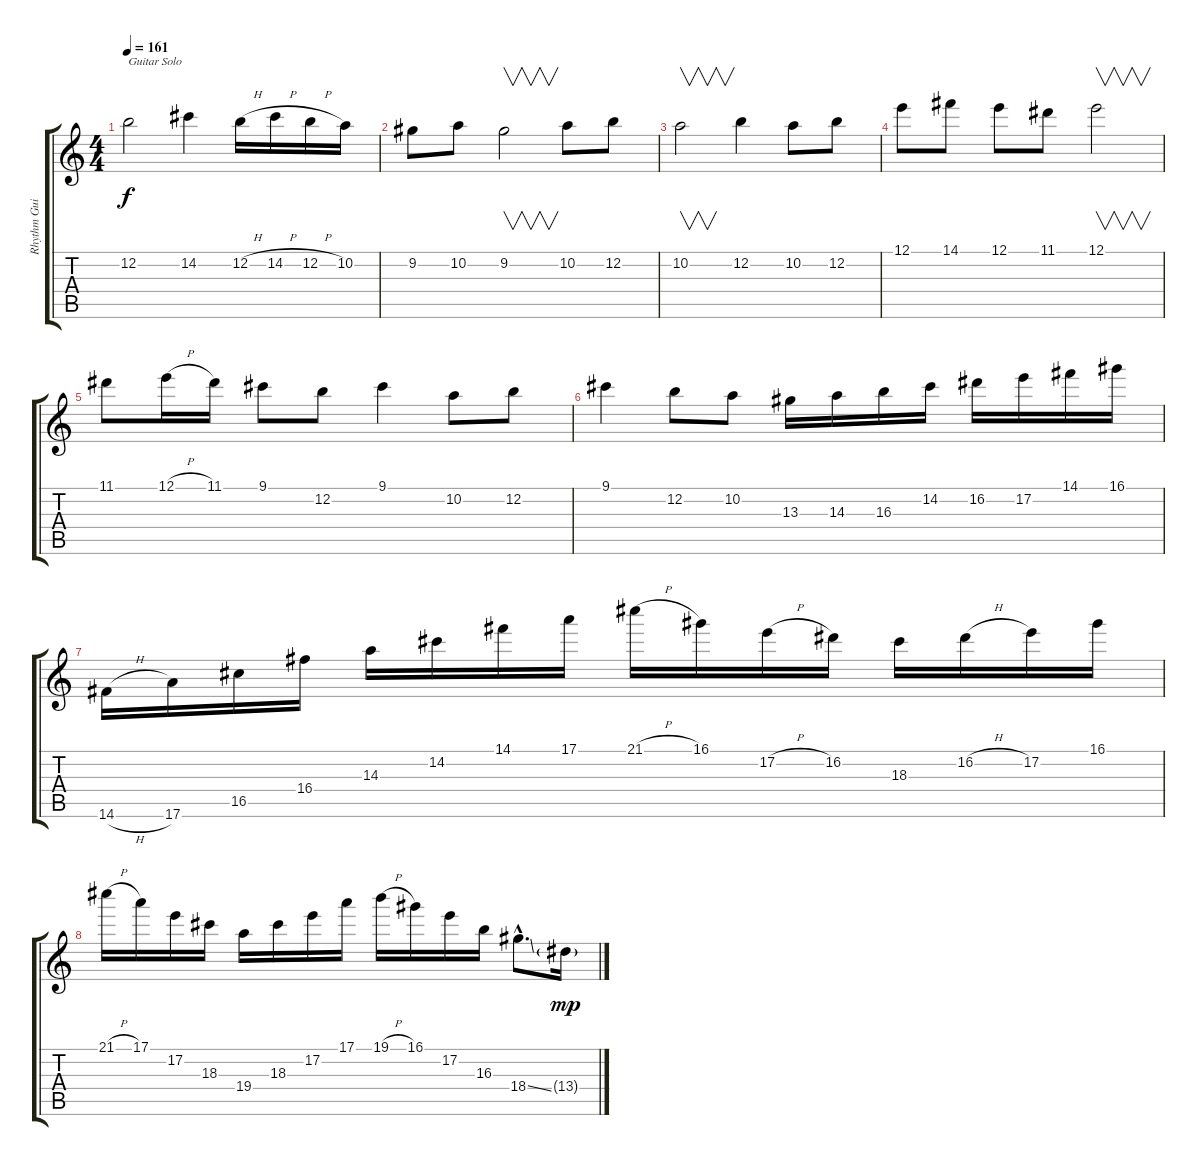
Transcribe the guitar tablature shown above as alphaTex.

\track ("Rhythm Guitar" "Rhythm Gui") {instrument distortionguitar}
\staff {score tabs}
\tuning (E4 B3 G3 D3 A2 E2) {hide}
\ts (4 4)
\tempo 161
\clef g2
\ks c
12.2.2{txt "Guitar Solo" dy f} 14.2.4 12.2{h}.16 14.2{h}.16 12.2{h}.16 10.2.16 |
9.2.8 10.2.8 9.2.2{v} 10.2.8 12.2.8 |
10.2.2{v} 12.2.4 10.2.8 12.2.8 |
12.1.8 14.1.8 12.1.8 11.1.8 12.1.2{v} |
11.1.8 12.1{h}.16 11.1.16 9.1.8 12.2.8 9.1.4 10.2.8 12.2.8 |
9.1.4 12.2.8 10.2.8 13.3.16 14.3.16 16.3.16 14.2.16 16.2.16 17.2.16 14.1.16 16.1.16 |
14.6{h}.16 17.6.16 16.5.16 16.4.16 14.3.16 14.2.16 14.1.16 17.1.16 21.1{h}.16 16.1.16 17.2{h}.16 16.2.16 18.3.16 16.2{h}.16 17.2.16 16.1.16 |
21.1{h}.16 17.1.16 17.2.16 18.3.16 19.4.16 18.3.16 17.2.16 17.1.16 19.1{h}.16 16.1.16 17.2.16 16.3.16 18.4{ss hac}.8{d} 13.4{g}.16{dy mp volume 0}
